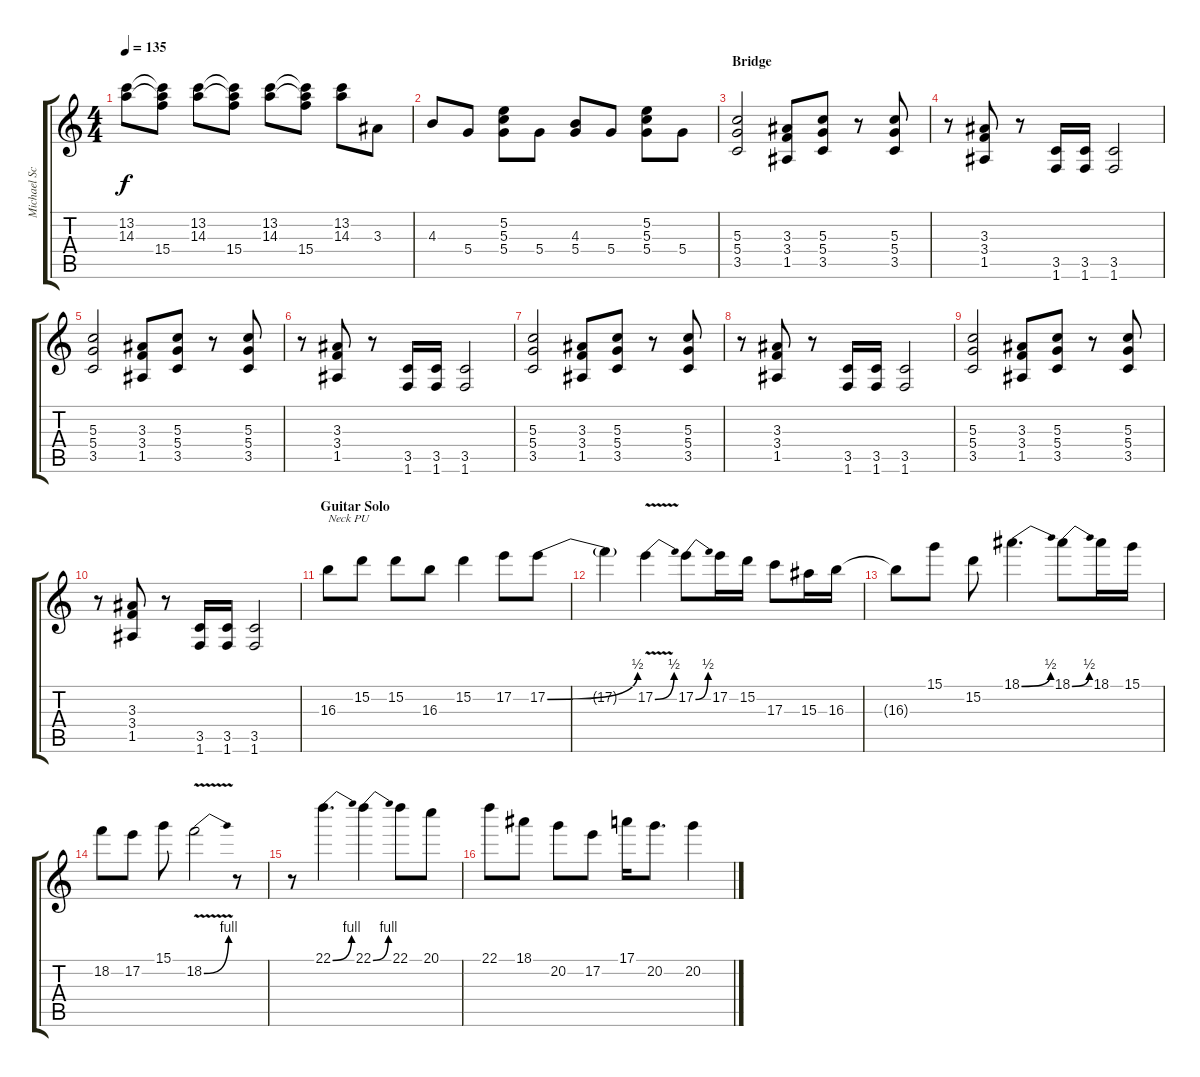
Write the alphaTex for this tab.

\track ("Michael Schenker" "Michael Sc") {instrument distortionguitar}
\staff {score tabs}
\tuning (E4 B3 G3 D3 A2 E2) {hide}
\ts (4 4)
\tempo 135
\clef g2
\ks c
(13.2{t} 14.3{t}).8{dy f} (13.2{t} 14.3{t} 15.4).8 (13.2 14.3).8 (13.2{t} 14.3{t} 15.4).8 (13.2 14.3).8 (13.2{t} 14.3{t} 15.4).8 (13.2 14.3).8 3.3.8 |
4.3.8 5.4.8 (5.2 5.3 5.4).8 5.4.8 (4.3 5.4).8 5.4.8 (5.2 5.3 5.4).8 5.4.8 |
\section ("" "Bridge")
(5.3 5.4 3.5).2 (3.3 3.4 1.5).8 (5.3 5.4 3.5).8 r.8 (5.3 5.4 3.5).8 |
r.8 (3.3 3.4 1.5).8 r.8 (3.5 1.6).16 (3.5 1.6).16 (3.5 1.6).2 |
(5.3 5.4 3.5).2 (3.3 3.4 1.5).8 (5.3 5.4 3.5).8 r.8 (5.3 5.4 3.5).8 |
r.8 (3.3 3.4 1.5).8 r.8 (3.5 1.6).16 (3.5 1.6).16 (3.5 1.6).2 |
(5.3 5.4 3.5).2 (3.3 3.4 1.5).8 (5.3 5.4 3.5).8 r.8 (5.3 5.4 3.5).8 |
r.8 (3.3 3.4 1.5).8 r.8 (3.5 1.6).16 (3.5 1.6).16 (3.5 1.6).2 |
(5.3 5.4 3.5).2 (3.3 3.4 1.5).8 (5.3 5.4 3.5).8 r.8 (5.3 5.4 3.5).8 |
r.8 (3.3 3.4 1.5).8 r.8 (3.5 1.6).16 (3.5 1.6).16 (3.5 1.6).2 |
\section ("" "Guitar Solo")
16.3.8{txt "Neck PU"} 15.2.8 15.2.8 16.3.8 15.2.4 17.2.8 17.2{be (bend 0 0 60 2)}.8 |
17.2{t}.4 17.2{be (bend 0 0 60 2) v}.4 17.2{be (bend 0 0 60 2)}.8 17.2.16 15.2.16 17.3.8 15.3.16 16.3.16 |
16.3{t}.8 15.1.8 15.2.8 18.1{be (bend 0 0 60 2)}.4{d} 18.1{be (bend 0 0 60 2)}.8 18.1.16 15.1.16 |
18.2.8 17.2.8 15.1.8 18.2{be (bend 0 0 60 4) v}.2 r.8 |
r.8 22.1{be (bend 0 0 60 4)}.4{d} 22.1{be (bend 0 0 60 4)}.4 22.1.8 20.1.8 |
22.1.8 18.1.8 20.2.8 17.2.8 17.1.16 20.2.8{d} 20.2.4
